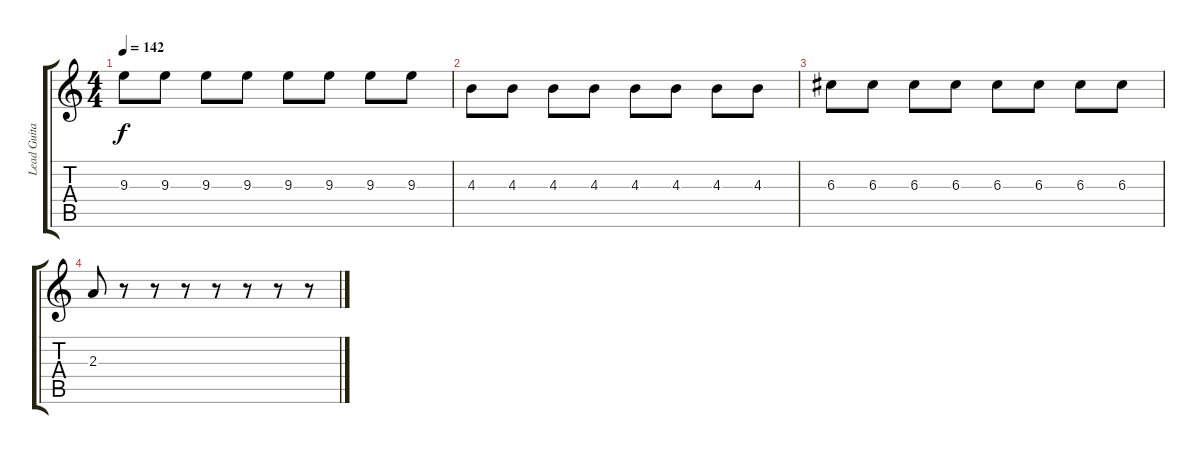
\track ("Lead Guitar" "Lead Guita") {instrument electricguitarclean}
\staff {score tabs}
\tuning (E4 B3 G3 D3 A2 E2) {hide}
\ts (4 4)
\tempo 142
\clef g2
\ks c
9.3.8{dy f} 9.3.8 9.3.8 9.3.8 9.3.8 9.3.8 9.3.8 9.3.8 |
4.3.8 4.3.8 4.3.8 4.3.8 4.3.8 4.3.8 4.3.8 4.3.8 |
6.3.8 6.3.8 6.3.8 6.3.8 6.3.8 6.3.8 6.3.8 6.3.8 |
2.3.8 r.8 r.8 r.8 r.8 r.8 r.8 r.8
